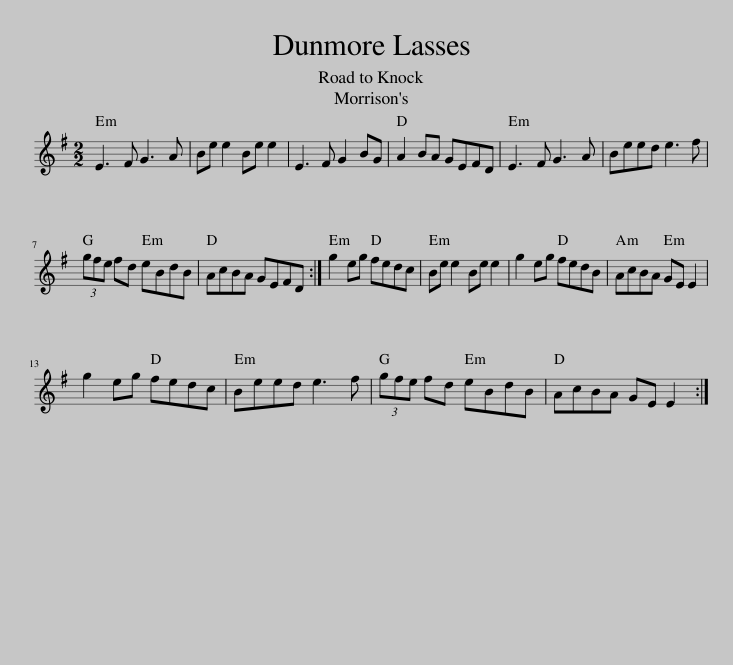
X:1
L:1/8
M:2/2
I:linebreak $
K:Emin
V:1 treble
V:1
 E3 F G3 A | Be e2 Be e2 | E3 F G2 BG | A2 BA GEFD | E3 F G3 A | %5
 Beed e3 f |$ (3gfe fd eBdB | AcBA GEFD :| g2 eg fedc | Be e2 Be e2 | %10
 g2 eg fedB | AcBA GE E2 |$ g2 eg fedc | Beed e3 f | (3gfe fd eBdB | %15
 AcBA GE E2 :| %16
